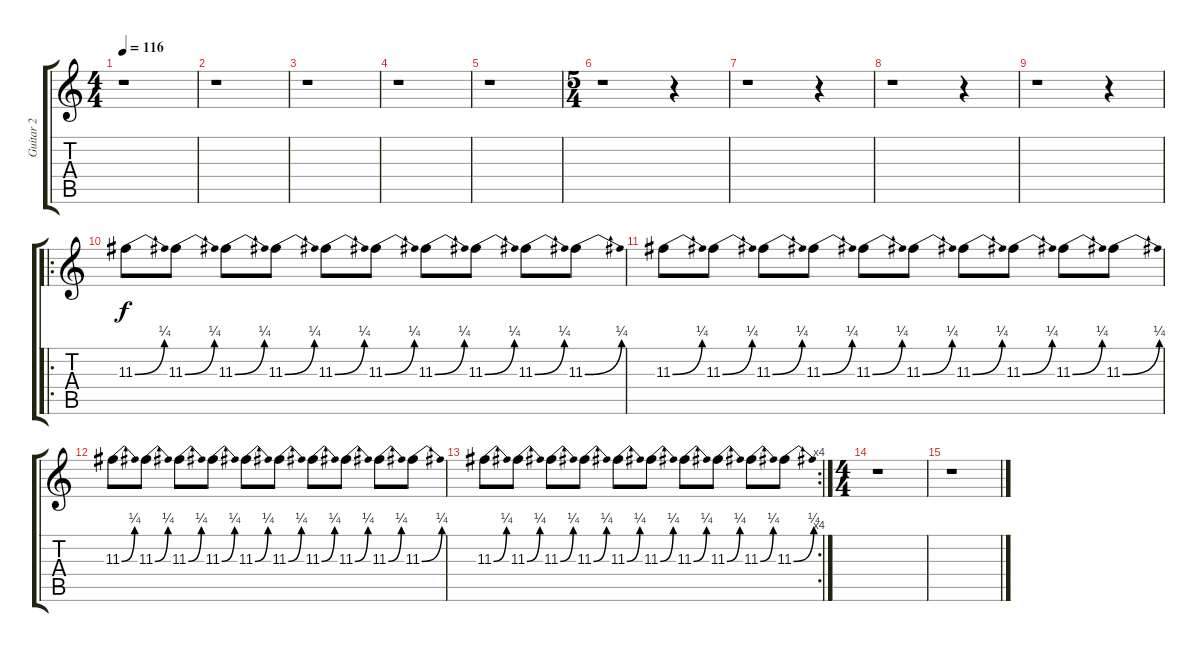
\track ("Guitar 2" "Guitar 2") {instrument overdrivenguitar}
\staff {score tabs}
\tuning (E4 B3 G3 D3 A2 E2) {hide}
\ts (4 4)
\tempo 116
\clef g2
\ks c
r.1{dy f} |
r.1 |
r.1 |
r.1 |
r.1 |
\ts (5 4)
r.1 r.4 |
r.1 r.4 |
r.1 r.4 |
r.1 r.4 |
\ro
11.3{be (bend 0 0 60 1)}.8 11.3{be (bend 0 0 60 1)}.8 11.3{be (bend 0 0 60 1)}.8 11.3{be (bend 0 0 60 1)}.8 11.3{be (bend 0 0 60 1)}.8 11.3{be (bend 0 0 60 1)}.8 11.3{be (bend 0 0 60 1)}.8 11.3{be (bend 0 0 60 1)}.8 11.3{be (bend 0 0 60 1)}.8 11.3{be (bend 0 0 60 1)}.8 |
11.3{be (bend 0 0 60 1)}.8 11.3{be (bend 0 0 60 1)}.8 11.3{be (bend 0 0 60 1)}.8 11.3{be (bend 0 0 60 1)}.8 11.3{be (bend 0 0 60 1)}.8 11.3{be (bend 0 0 60 1)}.8 11.3{be (bend 0 0 60 1)}.8 11.3{be (bend 0 0 60 1)}.8 11.3{be (bend 0 0 60 1)}.8 11.3{be (bend 0 0 60 1)}.8 |
11.3{be (bend 0 0 60 1)}.8 11.3{be (bend 0 0 60 1)}.8 11.3{be (bend 0 0 60 1)}.8 11.3{be (bend 0 0 60 1)}.8 11.3{be (bend 0 0 60 1)}.8 11.3{be (bend 0 0 60 1)}.8 11.3{be (bend 0 0 60 1)}.8 11.3{be (bend 0 0 60 1)}.8 11.3{be (bend 0 0 60 1)}.8 11.3{be (bend 0 0 60 1)}.8 |
\rc 4
11.3{be (bend 0 0 60 1)}.8 11.3{be (bend 0 0 60 1)}.8 11.3{be (bend 0 0 60 1)}.8 11.3{be (bend 0 0 60 1)}.8 11.3{be (bend 0 0 60 1)}.8 11.3{be (bend 0 0 60 1)}.8 11.3{be (bend 0 0 60 1)}.8 11.3{be (bend 0 0 60 1)}.8 11.3{be (bend 0 0 60 1)}.8 11.3{be (bend 0 0 60 1)}.8 |
\ts (4 4)
r.1 |
r.1
